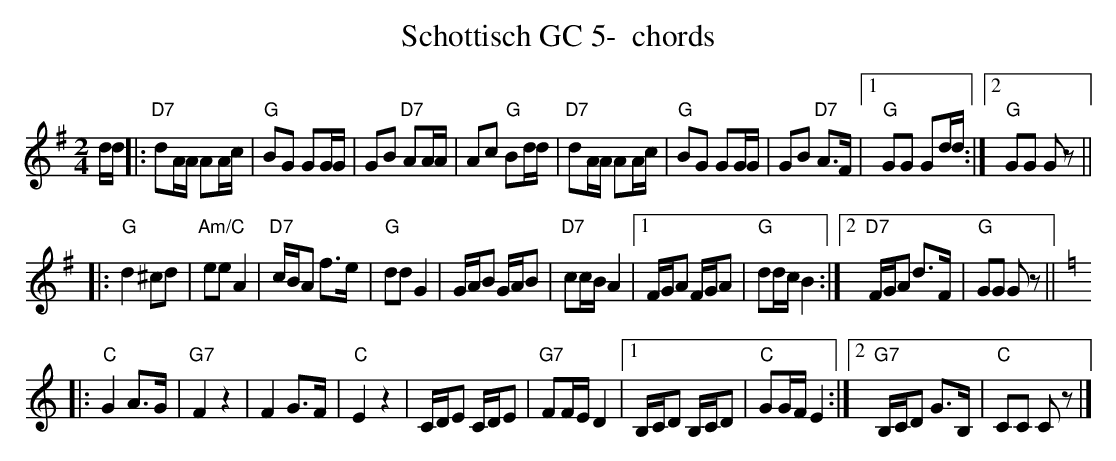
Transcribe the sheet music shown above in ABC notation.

X:1
T:Schottisch GC 5-  chords
M:2/4
L:1/16
K:Gmaj%%MIDI gchordon
dd |: "D7"d2AA A2Ac | "G"B2G2 G2GG | G2B2 "D7"A2AA | A2c2 "G"B2dd | "D7"d2AA A2Ac | "G"B2G2 G2GG | G2B2 "D7"A3F |1 "G"G2G2 G2dd :|2 "G"G2G2 G2z2 || [L:1/8]
|: "G"d2 ^cd | "Am/C"ee A2 | "D7"c/2B/2A f>e | "G"dd G2 | G/2A/2B G/2A/2B | "D7"cc/2B/2 A2 |1 F/2G/2A F/2G/2A | "G"dd/2c/2 B2 :|2 "D7"F/2G/2A d>F | "G"GG Gz || [K:Cmaj]
|: "C"G2A>G | "G7"F2z2 | F2G>F | "C"E2z2 | C/2D/2E C/2D/2E | "G7"FF/2E/2 D2 |1 B,/2C/2D B,/2C/2D | "C"GG/2F/2 E2 :|2 "G7"B,/2C/2D G>B, | "C"CC Cz |]
